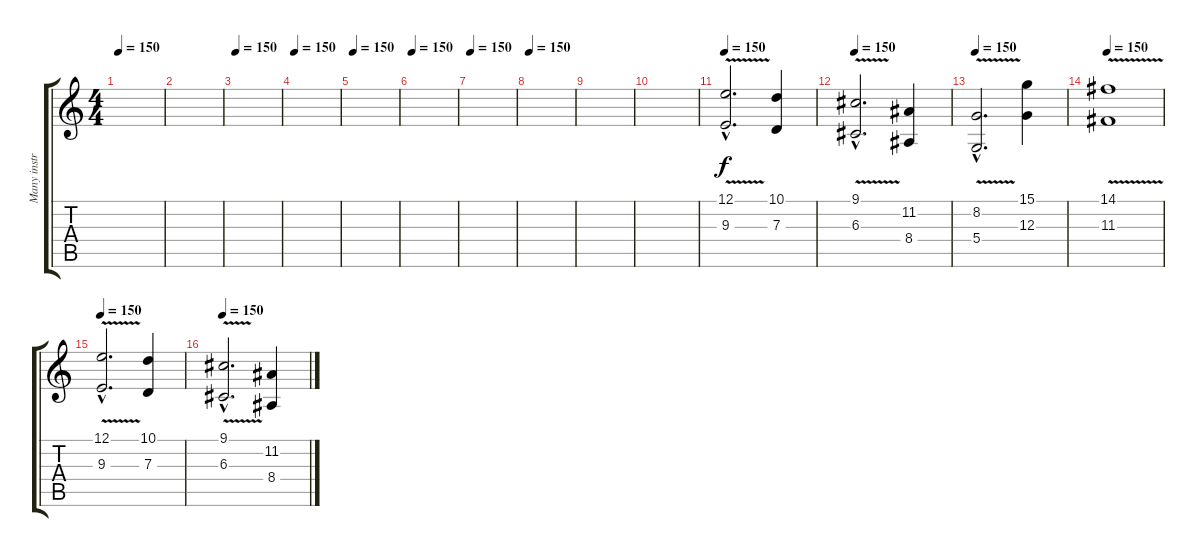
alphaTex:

\track ("Many instru." "Many instr") {instrument tremolostrings}
\staff {score tabs}
\tuning (E4 B3 G3 D3 A2 E2) {hide}
\ts (4 4)
\tempo 150
\clef g2
\ks c
|
|
\tempo 150
|
\tempo 150
|
\tempo 150
|
\tempo 150
|
\tempo 150
|
\tempo 150
|
|
|
\tempo 150
(12.1{v hac} 9.3{v hac}).2{d volume 13} (10.1 7.3).4 |
\tempo 150
(9.1{v hac} 6.3{v hac}).2{d} (11.2 8.4).4 |
\tempo 150
(8.2{v hac} 5.4{v hac}).2{d} (15.1 12.3).4 |
\tempo 150
(14.1{v} 11.3{v}).1 |
\tempo 150
(12.1{v hac} 9.3{v hac}).2{d volume 13} (10.1 7.3).4 |
\tempo 150
(9.1{v hac} 6.3{v hac}).2{d} (11.2 8.4).4
